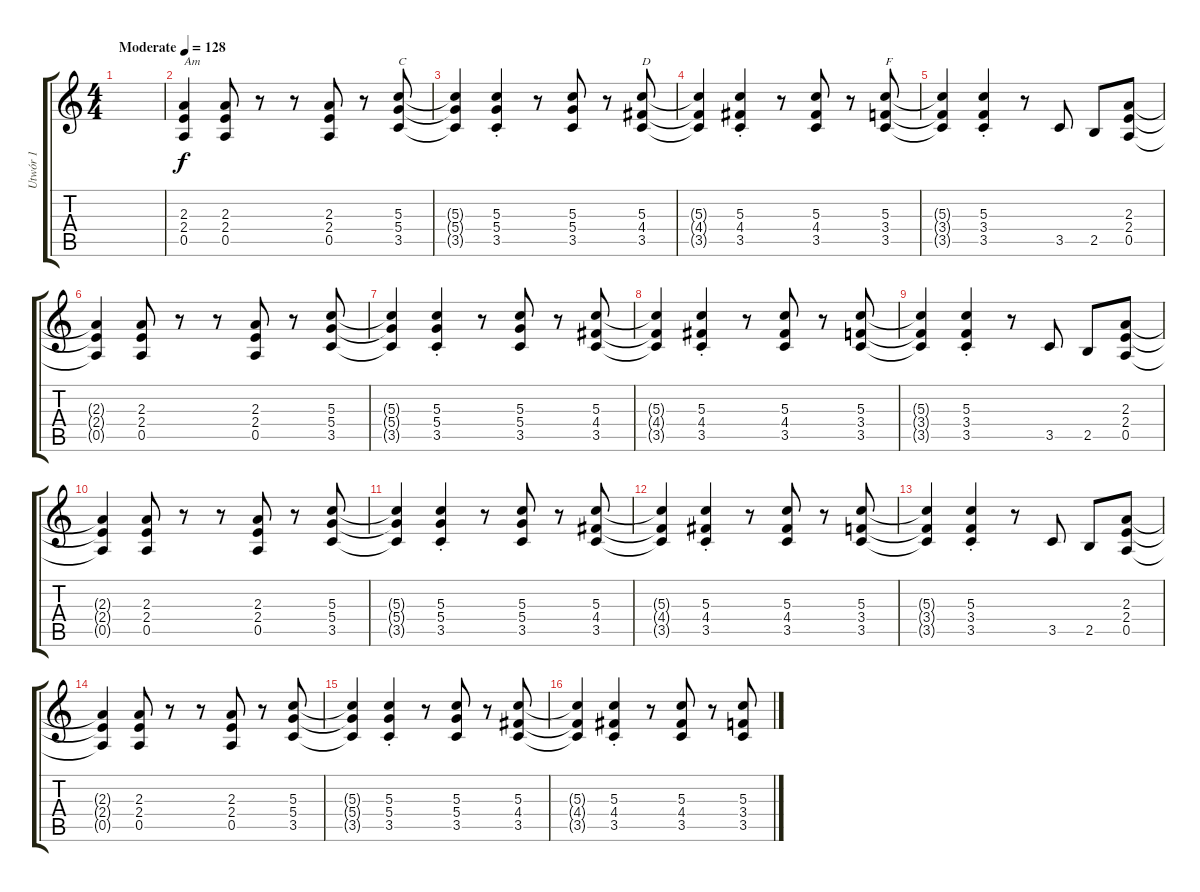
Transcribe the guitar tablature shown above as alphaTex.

\track ("Utwór 1" "Utwór 1") {instrument overdrivenguitar}
\staff {score tabs}
\tuning (E4 B3 G3 D3 A2 E2) {hide}
\ts (4 4)
\tempo (128 "Moderate")
\clef g2
\ks c
|
(2.3 2.4 0.5).4{txt "Am"} (2.3 2.4 0.5).8 r.8 r.8 (2.3 2.4 0.5).8 r.8 (5.3 5.4 3.5).8{txt "C"} |
(5.3{t} 5.4{t} 3.5{t}).4 (5.3{st} 5.4{st} 3.5{st}).4 r.8 (5.3 5.4 3.5).8 r.8 (5.3 4.4 3.5).8{txt "D"} |
(5.3{t} 4.4{t} 3.5{t}).4 (5.3{st} 4.4{st} 3.5{st}).4 r.8 (5.3 4.4 3.5).8 r.8 (5.3 3.4 3.5).8{txt "F"} |
(5.3{t} 3.4{t} 3.5{t}).4 (5.3{st} 3.4{st} 3.5{st}).4 r.8 3.5.8 2.5.8 (2.3 2.4 0.5).8 |
(2.3{t} 2.4{t} 0.5{t}).4 (2.3 2.4 0.5).8 r.8 r.8 (2.3 2.4 0.5).8 r.8 (5.3 5.4 3.5).8 |
(5.3{t} 5.4{t} 3.5{t}).4 (5.3{st} 5.4{st} 3.5{st}).4 r.8 (5.3 5.4 3.5).8 r.8 (5.3 4.4 3.5).8 |
(5.3{t} 4.4{t} 3.5{t}).4 (5.3{st} 4.4{st} 3.5{st}).4 r.8 (5.3 4.4 3.5).8 r.8 (5.3 3.4 3.5).8 |
(5.3{t} 3.4{t} 3.5{t}).4 (5.3{st} 3.4{st} 3.5{st}).4 r.8 3.5.8 2.5.8 (2.3 2.4 0.5).8 |
(2.3{t} 2.4{t} 0.5{t}).4 (2.3 2.4 0.5).8 r.8 r.8 (2.3 2.4 0.5).8 r.8 (5.3 5.4 3.5).8 |
(5.3{t} 5.4{t} 3.5{t}).4 (5.3{st} 5.4{st} 3.5{st}).4 r.8 (5.3 5.4 3.5).8 r.8 (5.3 4.4 3.5).8 |
(5.3{t} 4.4{t} 3.5{t}).4 (5.3{st} 4.4{st} 3.5{st}).4 r.8 (5.3 4.4 3.5).8 r.8 (5.3 3.4 3.5).8 |
(5.3{t} 3.4{t} 3.5{t}).4 (5.3{st} 3.4{st} 3.5{st}).4 r.8 3.5.8 2.5.8 (2.3 2.4 0.5).8 |
(2.3{t} 2.4{t} 0.5{t}).4 (2.3 2.4 0.5).8 r.8 r.8 (2.3 2.4 0.5).8 r.8 (5.3 5.4 3.5).8 |
(5.3{t} 5.4{t} 3.5{t}).4 (5.3{st} 5.4{st} 3.5{st}).4 r.8 (5.3 5.4 3.5).8 r.8 (5.3 4.4 3.5).8 |
(5.3{t} 4.4{t} 3.5{t}).4 (5.3{st} 4.4{st} 3.5{st}).4 r.8 (5.3 4.4 3.5).8 r.8 (5.3 3.4 3.5).8
